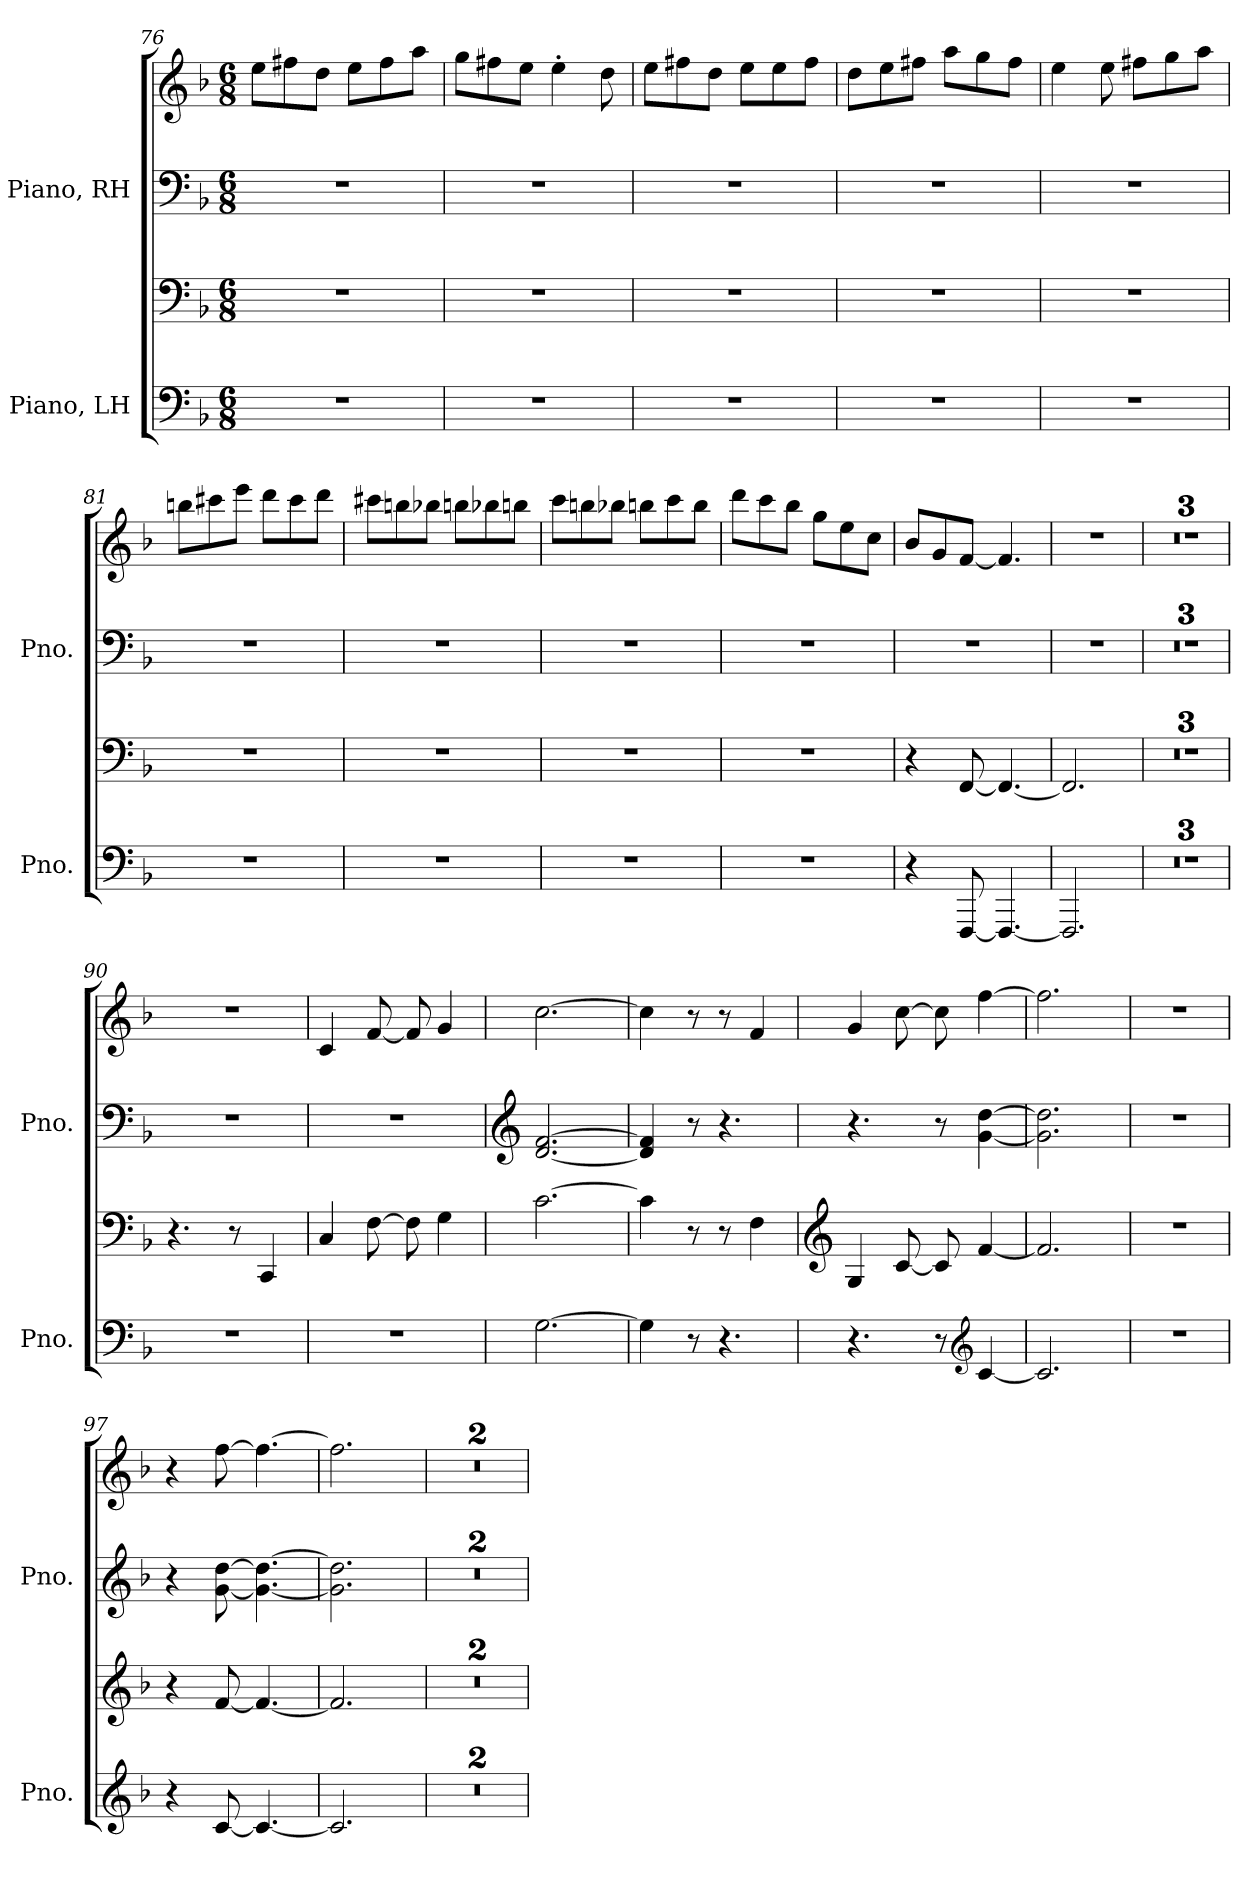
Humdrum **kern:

**kern	**kern	**kern	**kern
*part2	*part2	*part1	*part1
*staff4	*staff3	*staff2	*staff1
*I"Piano, LH	*	*I"Piano, RH	*
*I'Pno.	*	*I'Pno.	*
!!LO:LB:g=z
*clefF4	*clefF4	*clefF4	*clefG2
*k[b-]	*k[b-]	*k[b-]	*k[b-]
*M6/8	*M6/8	*M6/8	*M6/8
=76	=76	=76	=76
2.r	2.r	2.r	8ee\L
.	.	.	8ff#X\
.	.	.	8dd\J
.	.	.	8ee\L
.	.	.	8ff#\
.	.	.	8aa\J
=77	=77	=77	=77
2.r	2.r	2.r	8gg\L
.	.	.	8ff#X\
.	.	.	8ee\J
.	.	.	4ee'\
.	.	.	8dd\
=78	=78	=78	=78
2.r	2.r	2.r	8ee\L
.	.	.	8ff#X\
.	.	.	8dd\J
.	.	.	8ee\L
.	.	.	8ee\
.	.	.	8ff#\J
=79	=79	=79	=79
2.r	2.r	2.r	8dd\L
.	.	.	8ee\
.	.	.	8ff#X\J
.	.	.	8aa\L
.	.	.	8gg\
.	.	.	8ff#\J
=80	=80	=80	=80
2.r	2.r	2.r	4ee\
.	.	.	8ee\
.	.	.	8ff#X\L
.	.	.	8gg\
.	.	.	8aa\J
!!LO:LB:g=z
=81	=81	=81	=81
2.r	2.r	2.r	8bbn\L
.	.	.	8ccc#X\
.	.	.	8eee\J
.	.	.	8ddd\L
.	.	.	8ccc#\
.	.	.	8ddd\J
=82	=82	=82	=82
2.r	2.r	2.r	8ccc#X\L
.	.	.	8bbn\
.	.	.	8bb-X\J
.	.	.	8bbn\L
.	.	.	8bb-X\
.	.	.	8bbn\J
=83	=83	=83	=83
2.r	2.r	2.r	8ccc\L
.	.	.	8bbn\
.	.	.	8bb-X\J
.	.	.	8bbn\L
.	.	.	8ccc\
.	.	.	8bb\J
=84	=84	=84	=84
2.r	2.r	2.r	8ddd\L
.	.	.	8ccc\
.	.	.	8bb-\J
.	.	.	8gg\L
.	.	.	8ee\
.	.	.	8cc\J
!!LO:PB:g=z
=85	=85	=85	=85
4r	4r	2.r	8b-/L
.	.	.	8g/
[8FFF/	[8FF/	.	[8f/J
4.FFF/_	4.FF/_	.	4.f/]
=86	=86	=86	=86
2.FFF/]	2.FF/]	2.r	2.r
=87	=87	=87	=87
2.r	2.r	2.r	2.r
=88	=88	=88	=88
2.r	2.r	2.r	2.r
=89	=89	=89	=89
2.r	2.r	2.r	2.r
=90	=90	=90	=90
2.r	4.r	2.r	2.r
.	8r	.	.
.	4CC/	.	.
=91	=91	=91	=91
2.r	4C/	2.r	4c/
.	[8F\	.	[8f/
.	8F\]	.	8f/]
.	4G\	.	4g/
=92	=92	=92	=92
*	*	*clefG2	*
[2.G\	[2.c\	[2.d/ [2.f/	[2.cc\
=93	=93	=93	=93
4G\]	4c\]	4d/] 4f/]	4cc\]
8r	8r	8r	8r
4.r	8r	4.r	8r
.	4F\	.	4f/
!!LO:LB:g=z
=94	=94	=94	=94
*	*clefG2	*	*
4.r	4G/	4.r	4g/
.	[8c/	.	[8cc\
8r	8c/]	8r	8cc\]
*clefG2	*	*	*
[4c/	[4f/	[4g\ [4dd\	[4ff\
=95	=95	=95	=95
2.c/]	2.f/]	2.g\] 2.dd\]	2.ff\]
=96	=96	=96	=96
2.r	2.r	2.r	2.r
=97	=97	=97	=97
4r	4r	4r	4r
[8c/	[8f/	[8g\ [8dd\	[8ff\
4.c/_	4.f/_	4.g\_ 4.dd\_	4.ff\_
=98	=98	=98	=98
2.c/]	2.f/]	2.g\] 2.dd\]	2.ff\]
=99	=99	=99	=99
2.r	2.r	2.r	2.r
=100	=100	=100	=100
2.r	2.r	2.r	2.r
=	=	=	=
*-	*-	*-	*-
